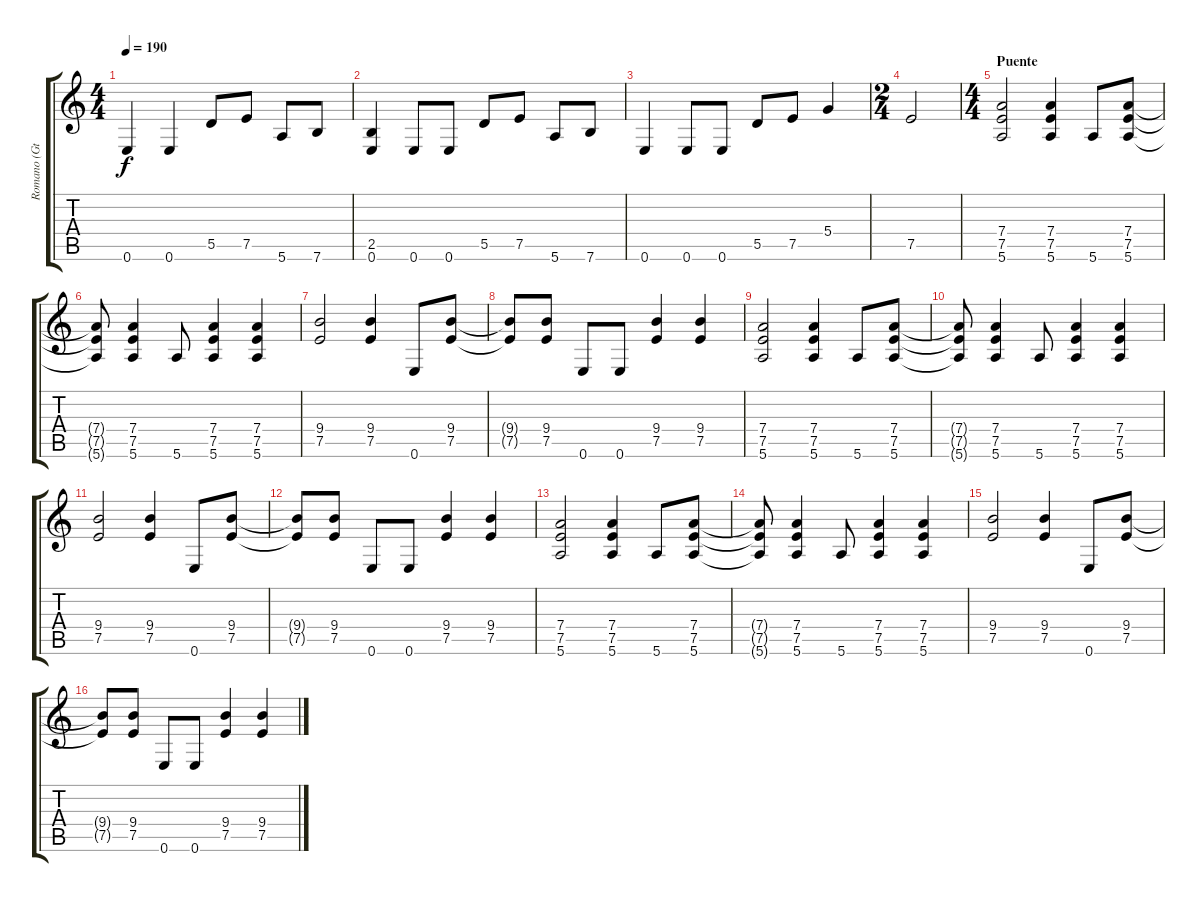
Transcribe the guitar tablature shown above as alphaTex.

\track ("Romano (Gtr 2)" "Romano (Gt") {instrument distortionguitar}
\staff {score tabs}
\tuning (E4 B3 G3 D3 A2 E2) {hide}
\ts (4 4)
\tempo 190
\clef g2
\ks c
0.6.4{dy f} 0.6.4 5.5.8 7.5.8 5.6.8 7.6.8 |
(2.5 0.6).4 0.6.8 0.6.8 5.5.8 7.5.8 5.6.8 7.6.8 |
0.6.4 0.6.8 0.6.8 5.5.8 7.5.8 5.4.4 |
\ts (2 4)
7.5.2 |
\ts (4 4)
\section ("" "Puente")
(7.4 7.5 5.6).2 (7.4 7.5 5.6).4 5.6.8 (7.4 7.5 5.6).8 |
(7.4{t} 7.5{t} 5.6{t}).8 (7.4 7.5 5.6).4 5.6.8 (7.4 7.5 5.6).4 (7.4 7.5 5.6).4 |
(9.4 7.5).2 (9.4 7.5).4 0.6.8 (9.4 7.5).8 |
(9.4{t} 7.5{t}).8 (9.4 7.5).8 0.6.8 0.6.8 (9.4 7.5).4 (9.4 7.5).4 |
(7.4 7.5 5.6).2 (7.4 7.5 5.6).4 5.6.8 (7.4 7.5 5.6).8 |
(7.4{t} 7.5{t} 5.6{t}).8 (7.4 7.5 5.6).4 5.6.8 (7.4 7.5 5.6).4 (7.4 7.5 5.6).4 |
(9.4 7.5).2 (9.4 7.5).4 0.6.8 (9.4 7.5).8 |
(9.4{t} 7.5{t}).8 (9.4 7.5).8 0.6.8 0.6.8 (9.4 7.5).4 (9.4 7.5).4 |
(7.4 7.5 5.6).2 (7.4 7.5 5.6).4 5.6.8 (7.4 7.5 5.6).8 |
(7.4{t} 7.5{t} 5.6{t}).8 (7.4 7.5 5.6).4 5.6.8 (7.4 7.5 5.6).4 (7.4 7.5 5.6).4 |
(9.4 7.5).2 (9.4 7.5).4 0.6.8 (9.4 7.5).8 |
(9.4{t} 7.5{t}).8 (9.4 7.5).8 0.6.8 0.6.8 (9.4 7.5).4 (9.4 7.5).4
